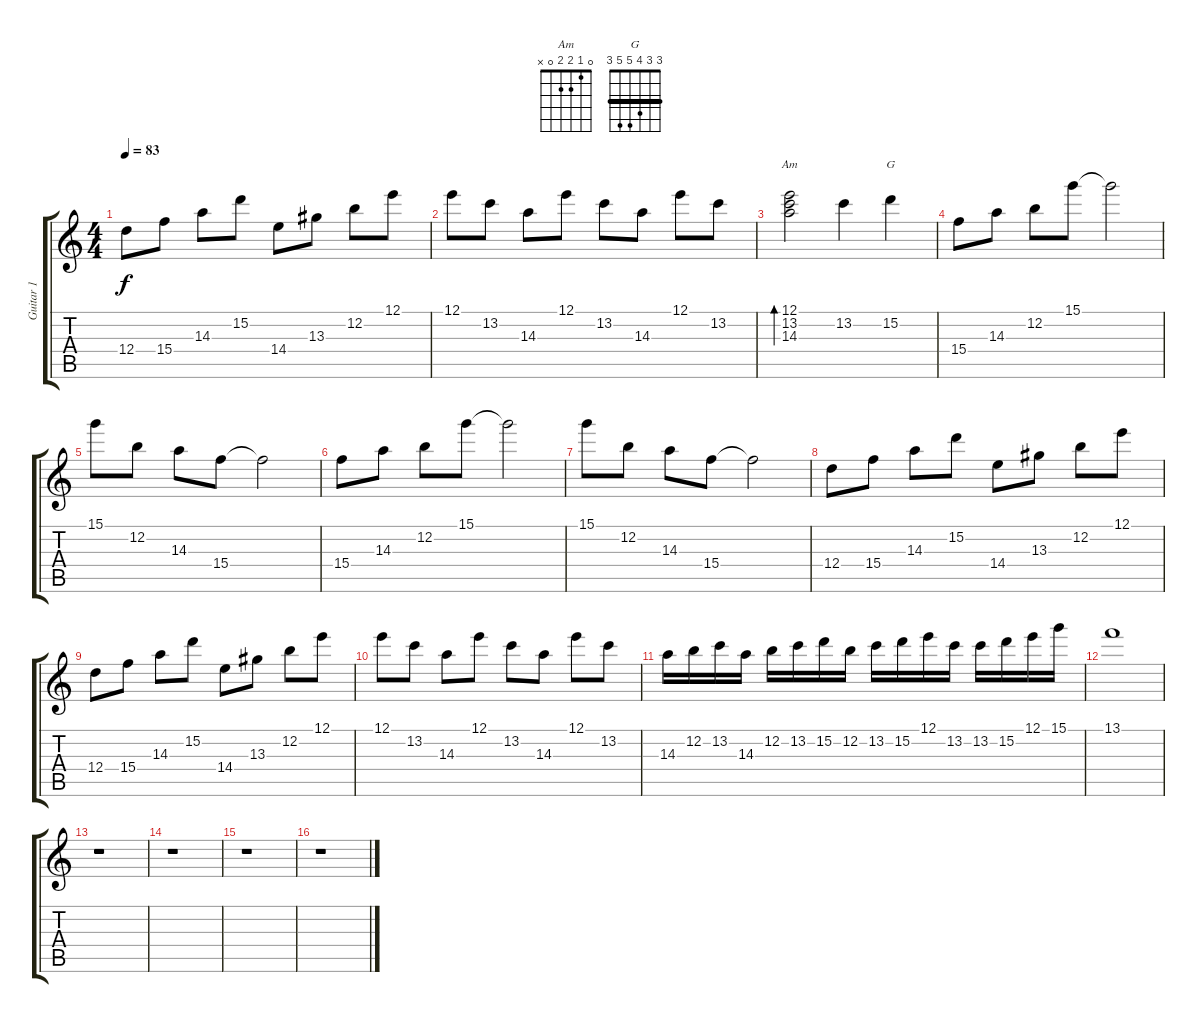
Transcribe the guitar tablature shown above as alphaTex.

\track ("Guitar 1" "Guitar 1") {instrument electricguitarjazz}
\staff {score tabs}
\tuning (E4 B3 G3 D3 A2 E2) {hide}
\chord ("Am" 0 1 2 2 0 x)
\chord ("G" 3 3 4 5 5 3) {barre 3}
\ts (4 4)
\tempo 83
\clef g2
\ks c
12.4.8{dy f} 15.4.8 14.3.8 15.2.8 14.4.8 13.3.8 12.2.8 12.1.8 |
12.1.8 13.2.8 14.3.8 12.1.8 13.2.8 14.3.8 12.1.8 13.2.8 |
(12.1 13.2 14.3).2{bd 60 ch "Am"} 13.2.4 15.2.4{ch "G"} |
15.4.8 14.3.8 12.2.8 15.1.8 15.1{t}.2 |
15.1.8 12.2.8 14.3.8 15.4.8 15.4{t}.2 |
15.4.8 14.3.8 12.2.8 15.1.8 15.1{t}.2 |
15.1.8 12.2.8 14.3.8 15.4.8 15.4{t}.2 |
12.4.8 15.4.8 14.3.8 15.2.8 14.4.8 13.3.8 12.2.8 12.1.8 |
12.4.8 15.4.8 14.3.8 15.2.8 14.4.8 13.3.8 12.2.8 12.1.8 |
12.1.8 13.2.8 14.3.8 12.1.8 13.2.8 14.3.8 12.1.8 13.2.8 |
14.3.16 12.2.16 13.2.16 14.3.16 12.2.16 13.2.16 15.2.16 12.2.16 13.2.16 15.2.16 12.1.16 13.2.16 13.2.16 15.2.16 12.1.16 15.1.16 |
13.1.1 |
r.1 |
r.1 |
r.1 |
r.1
